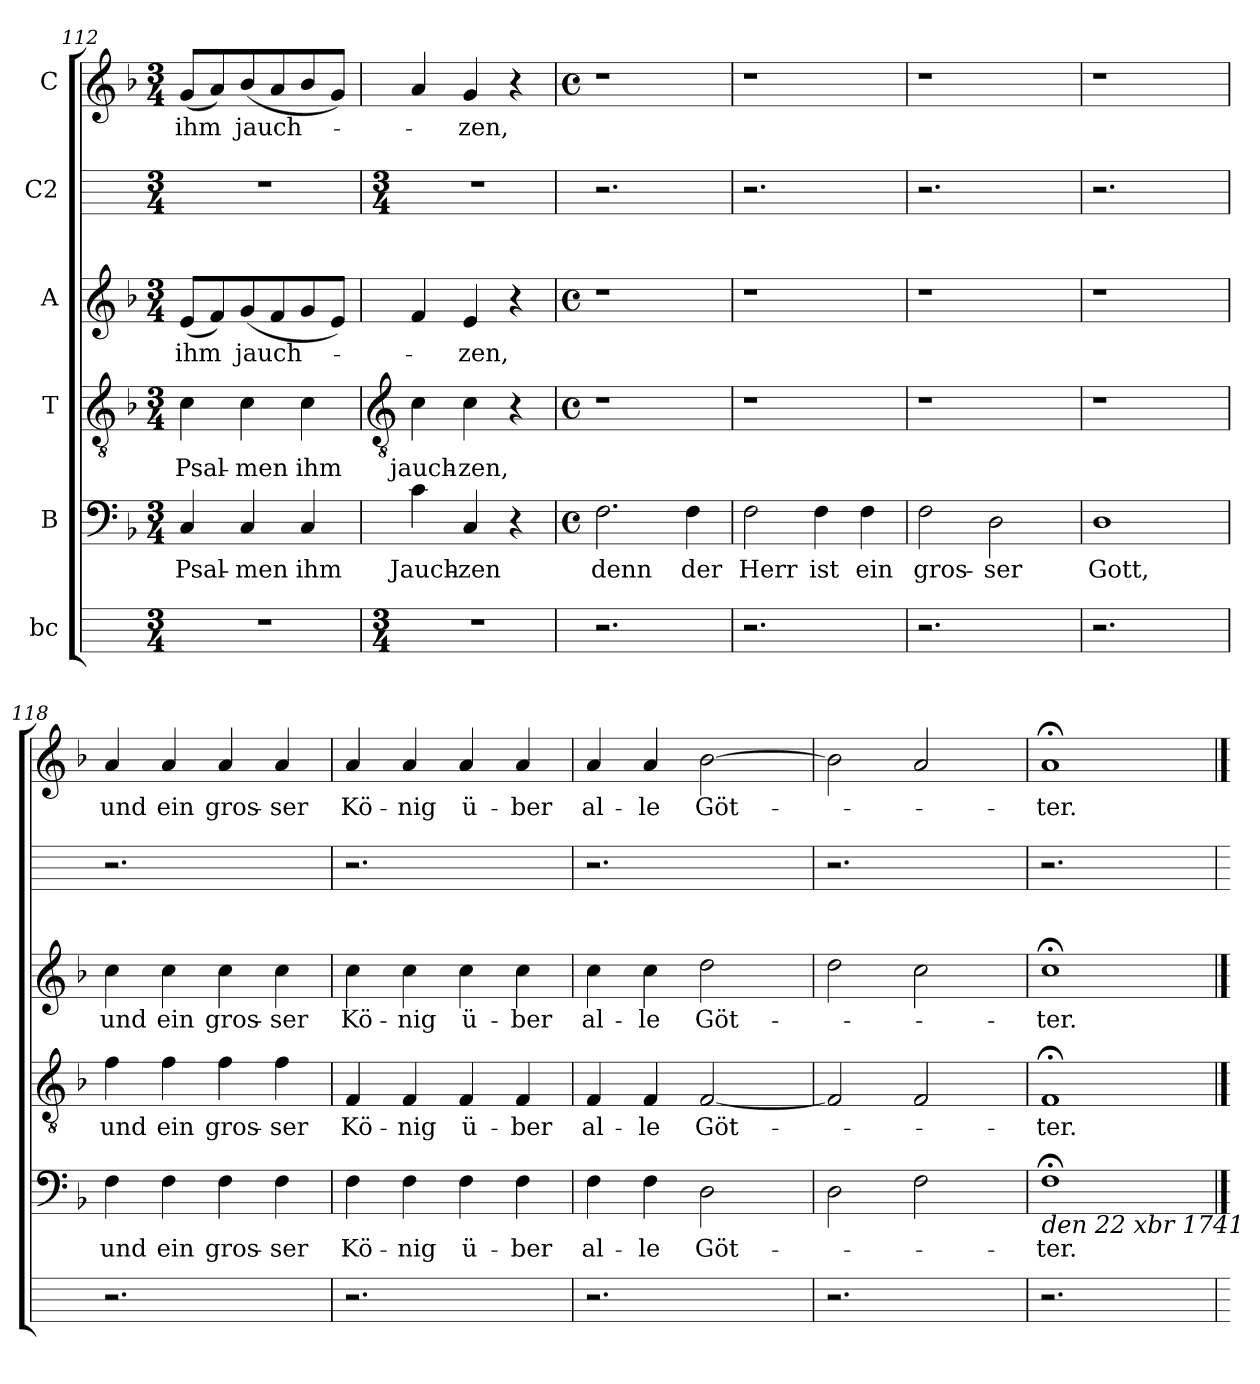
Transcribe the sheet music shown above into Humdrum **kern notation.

**kern	**kern	**text	**kern	**text	**kern	**text	**kern	**kern	**text
*part6	*part5	*part5	*part4	*part4	*part3	*part3	*part2	*part1	*part1
*staff6	*staff5	*staff5	*staff4	*staff4	*staff3	*staff3	*staff2	*staff1	*staff1
*I"bc	*I"B	*	*I"T	*	*I"A	*	*I"C2	*I"C	*
*	*clefF4	*	*clefGv2	*	*clefG2	*	*	*clefG2	*
*	*k[b-]	*	*k[b-]	*	*k[b-]	*	*	*k[b-]	*
*	*F:	*	*F:	*	*F:	*	*	*F:	*
*M3/4	*M3/4	*	*M3/4	*	*M3/4	*	*M3/4	*M3/4	*
=112	=112	=112	=112	=112	=112	=112	=112	=112	=112
!	!	!LO:LY:b	!	!LO:LY:b	!	!LO:LY:b	!	!	!LO:LY:b
2.r	4C	Psal-	4c	Psal-	(<8eL	ihm	2.r	(<8gL	ihm
.	.	.	.	.	8f)	.	.	8a)	.
!	!	!LO:LY:b	!	!LO:LY:b	!	!LO:LY:b	!	!	!LO:LY:b
.	4C	-men	4c	-men	(<8g	jauch-	.	(<8b-	jauch-
.	.	.	.	.	8f	.	.	8a	.
!	!	!LO:LY:b	!	!LO:LY:b	!	!	!	!	!
.	4C	ihm	4c	ihm	8g	.	.	8b-	.
.	.	.	.	.	8eJ)	.	.	8gJ)	.
!!LO:LB:g=z
=113	=113	=113	=113	=113	=113	=113	=113	=113	=113
*	*	*	*clefGv2	*	*	*	*	*	*
*M3/4	*	*	*	*	*	*	*M3/4	*	*
!	!	!LO:LY:b	!	!LO:LY:b	!	!	!	!	!
2.r	4c	Jauch-	4c	jauch-	4f	.	2.r	4a	.
!	!	!LO:LY:b	!	!LO:LY:b	!	!LO:LY:b	!	!	!LO:LY:b
.	4C	-zen	4c	-zen,	4e	-zen,	.	4g	-zen,
.	4r	.	4r	.	4r	.	.	4r	.
=114	=114	=114	=114	=114	=114	=114	=114	=114	=114
*	*M4/4	*	*M4/4	*	*M4/4	*	*	*M4/4	*
*	*met(c)	*	*met(c)	*	*met(c)	*	*	*met(c)	*
!	!	!LO:LY:b	!	!	!	!	!	!	!
2.r	2.F	denn	1r	.	1r	.	2.r	1r	.
!	!	!LO:LY:b	!	!	!	!	!	!	!
4ryy	4F	der	.	.	.	.	4ryy	.	.
=115	=115	=115	=115	=115	=115	=115	=115	=115	=115
!	!	!LO:LY:b	!	!	!	!	!	!	!
2.r	2F	Herr	1r	.	1r	.	2.r	1r	.
!	!	!LO:LY:b	!	!	!	!	!	!	!
.	4F	ist	.	.	.	.	.	.	.
!	!	!LO:LY:b	!	!	!	!	!	!	!
4ryy	4F	ein	.	.	.	.	4ryy	.	.
=116	=116	=116	=116	=116	=116	=116	=116	=116	=116
!	!	!LO:LY:b	!	!	!	!	!	!	!
2.r	2F	gros-	1r	.	1r	.	2.r	1r	.
!	!	!LO:LY:b	!	!	!	!	!	!	!
.	2D	-ser	.	.	.	.	.	.	.
4ryy	.	.	.	.	.	.	4ryy	.	.
=117	=117	=117	=117	=117	=117	=117	=117	=117	=117
!	!	!LO:LY:b	!	!	!	!	!	!	!
2.r	1D	Gott,	1r	.	1r	.	2.r	1r	.
4ryy	.	.	.	.	.	.	4ryy	.	.
=118	=118	=118	=118	=118	=118	=118	=118	=118	=118
!	!	!LO:LY:b	!	!LO:LY:b	!	!LO:LY:b	!	!	!LO:LY:b
2.r	4F	und	4f	und	4cc	und	2.r	4a	und
!	!	!LO:LY:b	!	!LO:LY:b	!	!LO:LY:b	!	!	!LO:LY:b
.	4F	ein	4f	ein	4cc	ein	.	4a	ein
!	!	!LO:LY:b	!	!LO:LY:b	!	!LO:LY:b	!	!	!LO:LY:b
.	4F	gros-	4f	gros-	4cc	gros-	.	4a	gros-
!	!	!LO:LY:b	!	!LO:LY:b	!	!LO:LY:b	!	!	!LO:LY:b
4ryy	4F	-ser	4f	-ser	4cc	-ser	4ryy	4a	-ser
=119	=119	=119	=119	=119	=119	=119	=119	=119	=119
!	!	!LO:LY:b	!	!LO:LY:b	!	!LO:LY:b	!	!	!LO:LY:b
2.r	4F	Kö-	4F	Kö-	4cc	Kö-	2.r	4a	Kö-
!	!	!LO:LY:b	!	!LO:LY:b	!	!LO:LY:b	!	!	!LO:LY:b
.	4F	-nig	4F	-nig	4cc	-nig	.	4a	-nig
!	!	!LO:LY:b	!	!LO:LY:b	!	!LO:LY:b	!	!	!LO:LY:b
.	4F	ü-	4F	ü-	4cc	ü-	.	4a	ü-
!	!	!LO:LY:b	!	!LO:LY:b	!	!LO:LY:b	!	!	!LO:LY:b
4ryy	4F	-ber	4F	-ber	4cc	-ber	4ryy	4a	-ber
=120	=120	=120	=120	=120	=120	=120	=120	=120	=120
!	!	!LO:LY:b	!	!LO:LY:b	!	!LO:LY:b	!	!	!LO:LY:b
2.r	4F	al-	4F	al-	4cc	al-	2.r	4a	al-
!	!	!LO:LY:b	!	!LO:LY:b	!	!LO:LY:b	!	!	!LO:LY:b
.	4F	-le	4F	-le	4cc	-le	.	4a	-le
!	!	!LO:LY:b	!	!LO:LY:b	!	!LO:LY:b	!	!	!LO:LY:b
.	2D	Göt-	[2F	Göt-	2dd	Göt-	.	[2b-	Göt-
4ryy	.	.	.	.	.	.	4ryy	.	.
=121	=121	=121	=121	=121	=121	=121	=121	=121	=121
2.r	2D	.	2F]	.	2dd	.	2.r	2b-]	.
.	2F	.	2F	.	2cc	.	.	2a	.
4ryy	.	.	.	.	.	.	4ryy	.	.
=122	=122	=122	=122	=122	=122	=122	=122	=122	=122
!	!LO:TX:b:i:t=den 22 xbr 1741	!	!	!	!	!	!	!	!
!	!	!LO:LY:b	!	!LO:LY:b	!	!LO:LY:b	!	!	!LO:LY:b
2.r	1F;<	-ter.	1F;<	-ter.	1cc;<	-ter.	2.r	1a;<	-ter.
4ryy	.	.	.	.	.	.	4ryy	.	.
=	==	==	==	==	==	==	=	==	==
*-	*-	*-	*-	*-	*-	*-	*-	*-	*-
